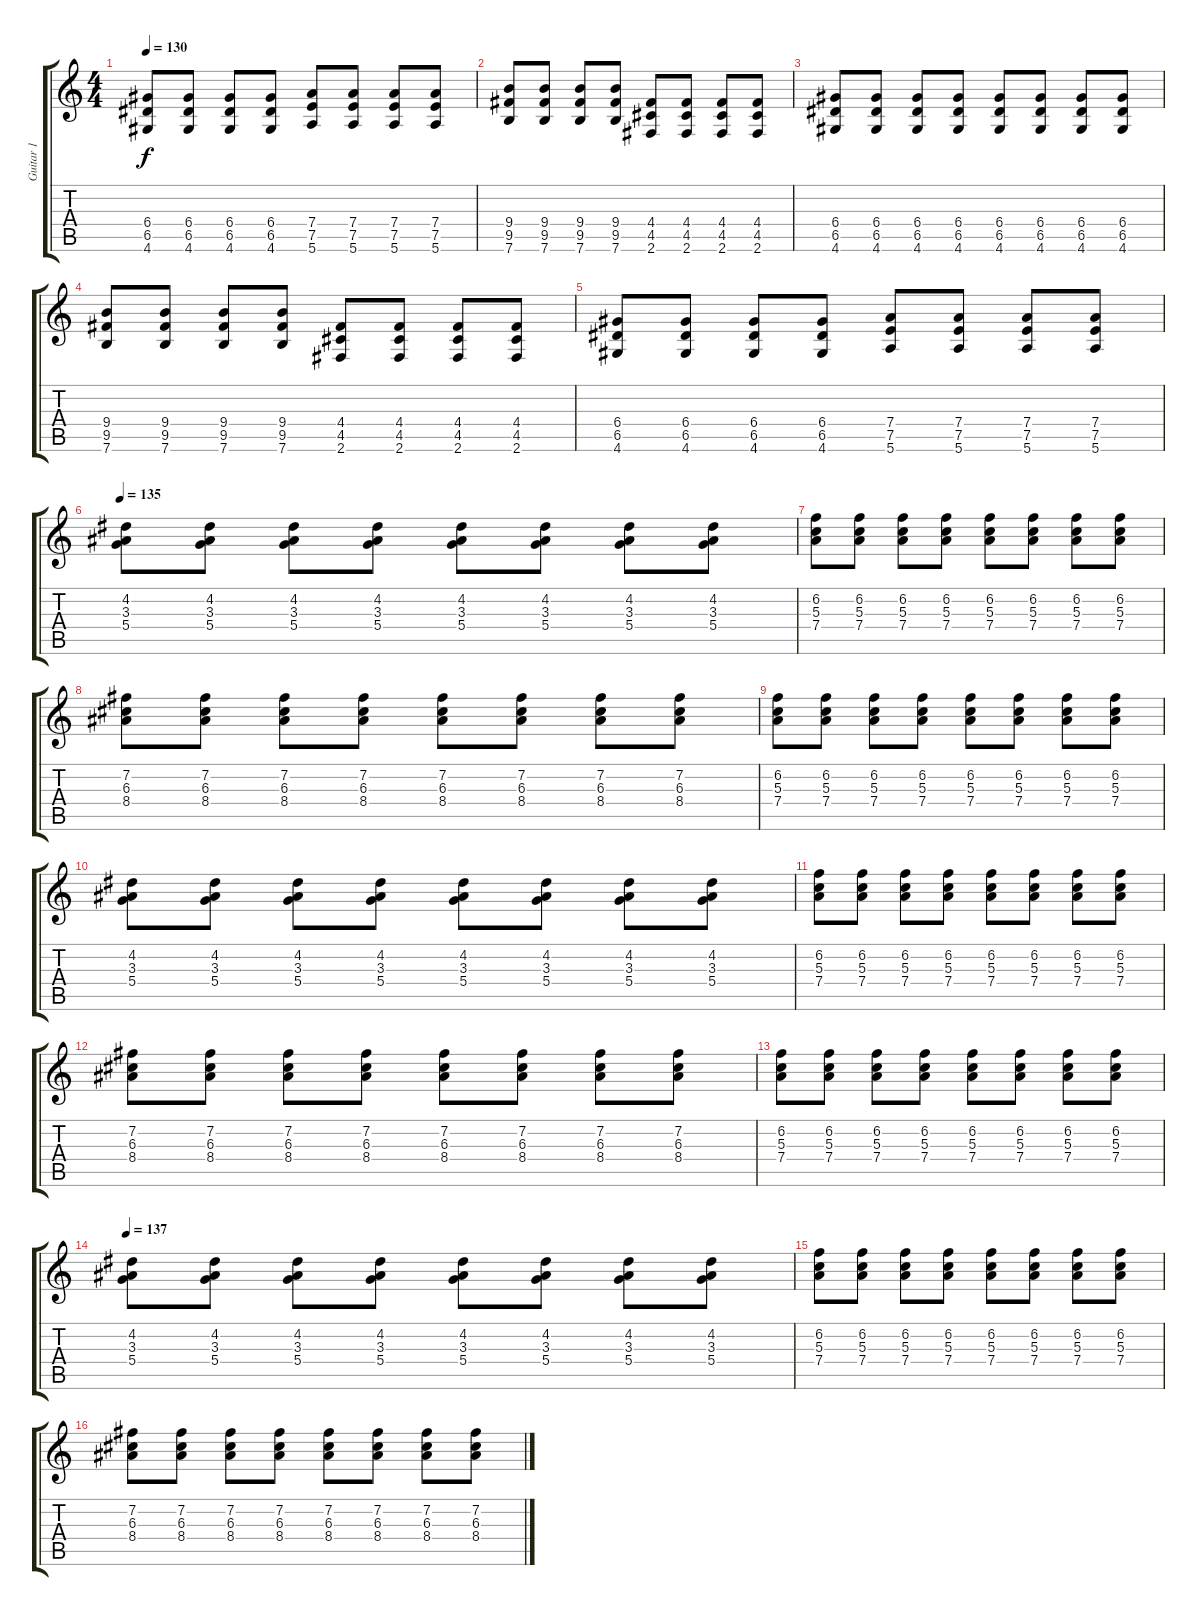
\track ("Guitar 1" "Guitar 1") {instrument overdrivenguitar}
\staff {score tabs}
\tuning (E4 B3 G3 D3 A2 E2) {hide}
\ts (4 4)
\tempo 130
\clef g2
\ks c
(6.4 6.5 4.6).8{dy f} (6.4 6.5 4.6).8 (6.4 6.5 4.6).8 (6.4 6.5 4.6).8 (7.4 7.5 5.6).8 (7.4 7.5 5.6).8 (7.4 7.5 5.6).8 (7.4 7.5 5.6).8 |
(9.4 9.5 7.6).8 (9.4 9.5 7.6).8 (9.4 9.5 7.6).8 (9.4 9.5 7.6).8 (4.4 4.5 2.6).8 (4.4 4.5 2.6).8 (4.4 4.5 2.6).8 (4.4 4.5 2.6).8 |
(6.4 6.5 4.6).8 (6.4 6.5 4.6).8 (6.4 6.5 4.6).8 (6.4 6.5 4.6).8 (6.4 6.5 4.6).8 (6.4 6.5 4.6).8 (6.4 6.5 4.6).8 (6.4 6.5 4.6).8 |
(9.4 9.5 7.6).8 (9.4 9.5 7.6).8 (9.4 9.5 7.6).8 (9.4 9.5 7.6).8 (4.4 4.5 2.6).8 (4.4 4.5 2.6).8 (4.4 4.5 2.6).8 (4.4 4.5 2.6).8 |
(6.4 6.5 4.6).8 (6.4 6.5 4.6).8 (6.4 6.5 4.6).8 (6.4 6.5 4.6).8 (7.4 7.5 5.6).8 (7.4 7.5 5.6).8 (7.4 7.5 5.6).8 (7.4 7.5 5.6).8 |
\tempo 135
(4.2 3.3 5.4).8 (4.2 3.3 5.4).8 (4.2 3.3 5.4).8 (4.2 3.3 5.4).8 (4.2 3.3 5.4).8 (4.2 3.3 5.4).8 (4.2 3.3 5.4).8 (4.2 3.3 5.4).8 |
(6.2 5.3 7.4).8 (6.2 5.3 7.4).8 (6.2 5.3 7.4).8 (6.2 5.3 7.4).8 (6.2 5.3 7.4).8 (6.2 5.3 7.4).8 (6.2 5.3 7.4).8 (6.2 5.3 7.4).8 |
(7.2 6.3 8.4).8 (7.2 6.3 8.4).8 (7.2 6.3 8.4).8 (7.2 6.3 8.4).8 (7.2 6.3 8.4).8 (7.2 6.3 8.4).8 (7.2 6.3 8.4).8 (7.2 6.3 8.4).8 |
(6.2 5.3 7.4).8 (6.2 5.3 7.4).8 (6.2 5.3 7.4).8 (6.2 5.3 7.4).8 (6.2 5.3 7.4).8 (6.2 5.3 7.4).8 (6.2 5.3 7.4).8 (6.2 5.3 7.4).8 |
(4.2 3.3 5.4).8 (4.2 3.3 5.4).8 (4.2 3.3 5.4).8 (4.2 3.3 5.4).8 (4.2 3.3 5.4).8 (4.2 3.3 5.4).8 (4.2 3.3 5.4).8 (4.2 3.3 5.4).8 |
(6.2 5.3 7.4).8 (6.2 5.3 7.4).8 (6.2 5.3 7.4).8 (6.2 5.3 7.4).8 (6.2 5.3 7.4).8 (6.2 5.3 7.4).8 (6.2 5.3 7.4).8 (6.2 5.3 7.4).8 |
(7.2 6.3 8.4).8 (7.2 6.3 8.4).8 (7.2 6.3 8.4).8 (7.2 6.3 8.4).8 (7.2 6.3 8.4).8 (7.2 6.3 8.4).8 (7.2 6.3 8.4).8 (7.2 6.3 8.4).8 |
(6.2 5.3 7.4).8 (6.2 5.3 7.4).8 (6.2 5.3 7.4).8 (6.2 5.3 7.4).8 (6.2 5.3 7.4).8 (6.2 5.3 7.4).8 (6.2 5.3 7.4).8 (6.2 5.3 7.4).8 |
\tempo 137
(4.2 3.3 5.4).8 (4.2 3.3 5.4).8 (4.2 3.3 5.4).8 (4.2 3.3 5.4).8 (4.2 3.3 5.4).8 (4.2 3.3 5.4).8 (4.2 3.3 5.4).8 (4.2 3.3 5.4).8 |
(6.2 5.3 7.4).8 (6.2 5.3 7.4).8 (6.2 5.3 7.4).8 (6.2 5.3 7.4).8 (6.2 5.3 7.4).8 (6.2 5.3 7.4).8 (6.2 5.3 7.4).8 (6.2 5.3 7.4).8 |
(7.2 6.3 8.4).8 (7.2 6.3 8.4).8 (7.2 6.3 8.4).8 (7.2 6.3 8.4).8 (7.2 6.3 8.4).8 (7.2 6.3 8.4).8 (7.2 6.3 8.4).8 (7.2 6.3 8.4).8
